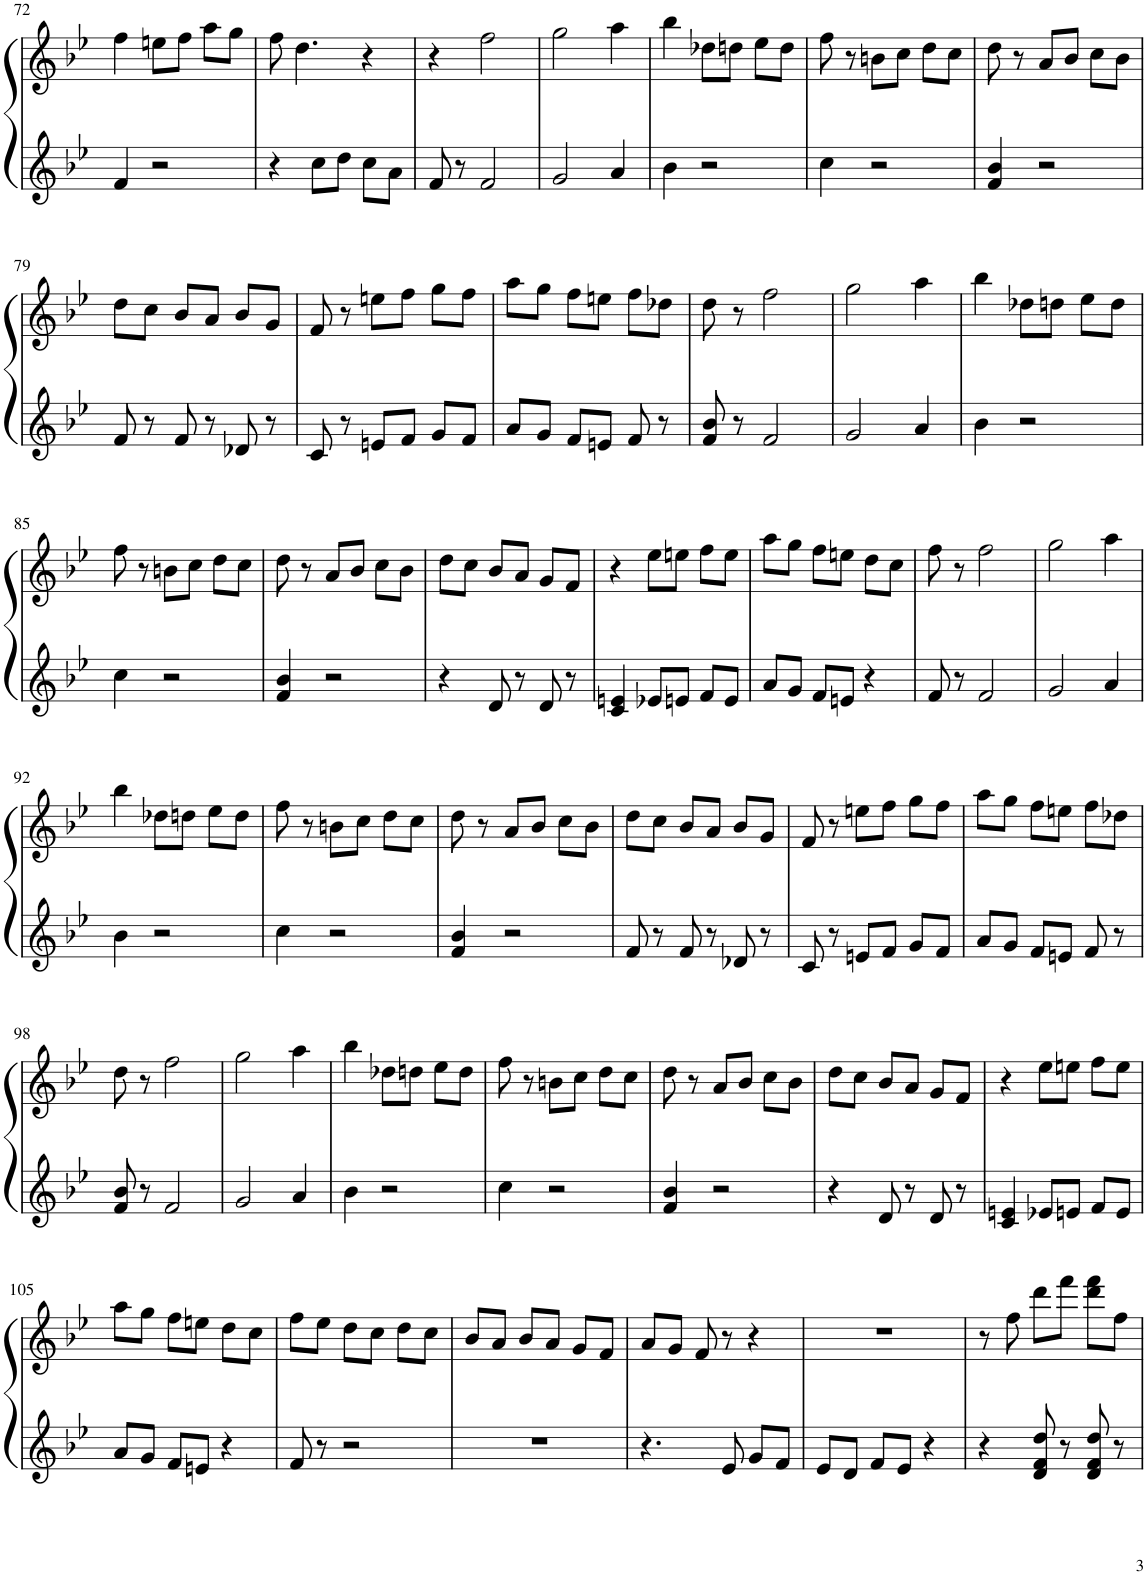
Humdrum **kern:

**kern	**kern
*part1	*part1
*staff2	*staff1
*I"Piano	*
*I'Pno.	*
!!LO:PB:g=z
*clefG2	*clefG2
*k[b-e-]	*k[b-e-]
*M3/4	*M3/4
=72	=72
4f/	4ff\
2r	8een\L
.	8ff\J
.	8aa\L
.	8gg\J
=73	=73
4r	8ff\
.	4.dd\
8cc\L	.
8dd\J	.
8cc\L	4r
8a\J	.
=74	=74
8f/	4r
8r	.
2f/	2ff\
=75	=75
2g/	2gg\
4a/	4aa\
=76	=76
4b-\	4bb-\
2r	8dd-X\L
.	8ddn\J
.	8ee-\L
.	8dd\J
=77	=77
4cc\	8ff\
.	8r
2r	8bn\L
.	8cc\J
.	8dd\L
.	8cc\J
=78	=78
4f/ 4b-/	8dd\
.	8r
2r	8a/L
.	8b-/J
.	8cc\L
.	8b-\J
!!LO:LB:g=z
=79	=79
8f/	8dd\L
8r	8cc\J
8f/	8b-/L
8r	8a/J
8d-X/	8b-/L
8r	8g/J
=80	=80
8c/	8f/
8r	8r
8en/L	8een\L
8f/J	8ff\J
8g/L	8gg\L
8f/J	8ff\J
=81	=81
8a/L	8aa\L
8g/J	8gg\J
8f/L	8ff\L
8en/J	8een\J
8f/	8ff\L
8r	8dd-X\J
=82	=82
8f/ 8b-/	8dd\
8r	8r
2f/	2ff\
=83	=83
2g/	2gg\
4a/	4aa\
=84	=84
4b-\	4bb-\
2r	8dd-X\L
.	8ddn\J
.	8ee-\L
.	8dd\J
!!LO:LB:g=z
=85	=85
4cc\	8ff\
.	8r
2r	8bn\L
.	8cc\J
.	8dd\L
.	8cc\J
=86	=86
4f/ 4b-/	8dd\
.	8r
2r	8a/L
.	8b-/J
.	8cc\L
.	8b-\J
=87	=87
4r	8dd\L
.	8cc\J
8d/	8b-/L
8r	8a/J
8d/	8g/L
8r	8f/J
=88	=88
4c/ 4en/	4r
8e-X/L	8ee-\L
8en/J	8een\J
8f/L	8ff\L
8e/J	8ee\J
=89	=89
8a/L	8aa\L
8g/J	8gg\J
8f/L	8ff\L
8en/J	8een\J
4r	8dd\L
.	8cc\J
=90	=90
8f/	8ff\
8r	8r
2f/	2ff\
=91	=91
2g/	2gg\
4a/	4aa\
!!LO:LB:g=z
=92	=92
4b-\	4bb-\
2r	8dd-X\L
.	8ddn\J
.	8ee-\L
.	8dd\J
=93	=93
4cc\	8ff\
.	8r
2r	8bn\L
.	8cc\J
.	8dd\L
.	8cc\J
=94	=94
4f/ 4b-/	8dd\
.	8r
2r	8a/L
.	8b-/J
.	8cc\L
.	8b-\J
=95	=95
8f/	8dd\L
8r	8cc\J
8f/	8b-/L
8r	8a/J
8d-X/	8b-/L
8r	8g/J
=96	=96
8c/	8f/
8r	8r
8en/L	8een\L
8f/J	8ff\J
8g/L	8gg\L
8f/J	8ff\J
=97	=97
8a/L	8aa\L
8g/J	8gg\J
8f/L	8ff\L
8en/J	8een\J
8f/	8ff\L
8r	8dd-X\J
!!LO:LB:g=z
=98	=98
8f/ 8b-/	8dd\
8r	8r
2f/	2ff\
=99	=99
2g/	2gg\
4a/	4aa\
=100	=100
4b-\	4bb-\
2r	8dd-X\L
.	8ddn\J
.	8ee-\L
.	8dd\J
=101	=101
4cc\	8ff\
.	8r
2r	8bn\L
.	8cc\J
.	8dd\L
.	8cc\J
=102	=102
4f/ 4b-/	8dd\
.	8r
2r	8a/L
.	8b-/J
.	8cc\L
.	8b-\J
=103	=103
4r	8dd\L
.	8cc\J
8d/	8b-/L
8r	8a/J
8d/	8g/L
8r	8f/J
=104	=104
4c/ 4en/	4r
8e-X/L	8ee-\L
8en/J	8een\J
8f/L	8ff\L
8e/J	8ee\J
!!LO:LB:g=z
=105	=105
8a/L	8aa\L
8g/J	8gg\J
8f/L	8ff\L
8en/J	8een\J
4r	8dd\L
.	8cc\J
=106	=106
8f/	8ff\L
8r	8ee-\J
2r	8dd\L
.	8cc\J
.	8dd\L
.	8cc\J
=107	=107
2.r	8b-/L
.	8a/J
.	8b-/L
.	8a/J
.	8g/L
.	8f/J
=108	=108
4.r	8a/L
.	8g/J
.	8f/
8e-/	8r
8g/L	4r
8f/J	.
=109	=109
8e-/L	2.r
8d/J	.
8f/L	.
8e-/J	.
4r	.
=110	=110
4r	8r
.	8ff\
8d/ 8f/ 8dd/	8ddd\L
8r	8fff\J
8d/ 8f/ 8dd/	8ddd\ 8fff\L
8r	8ff\J
=	=
*-	*-
